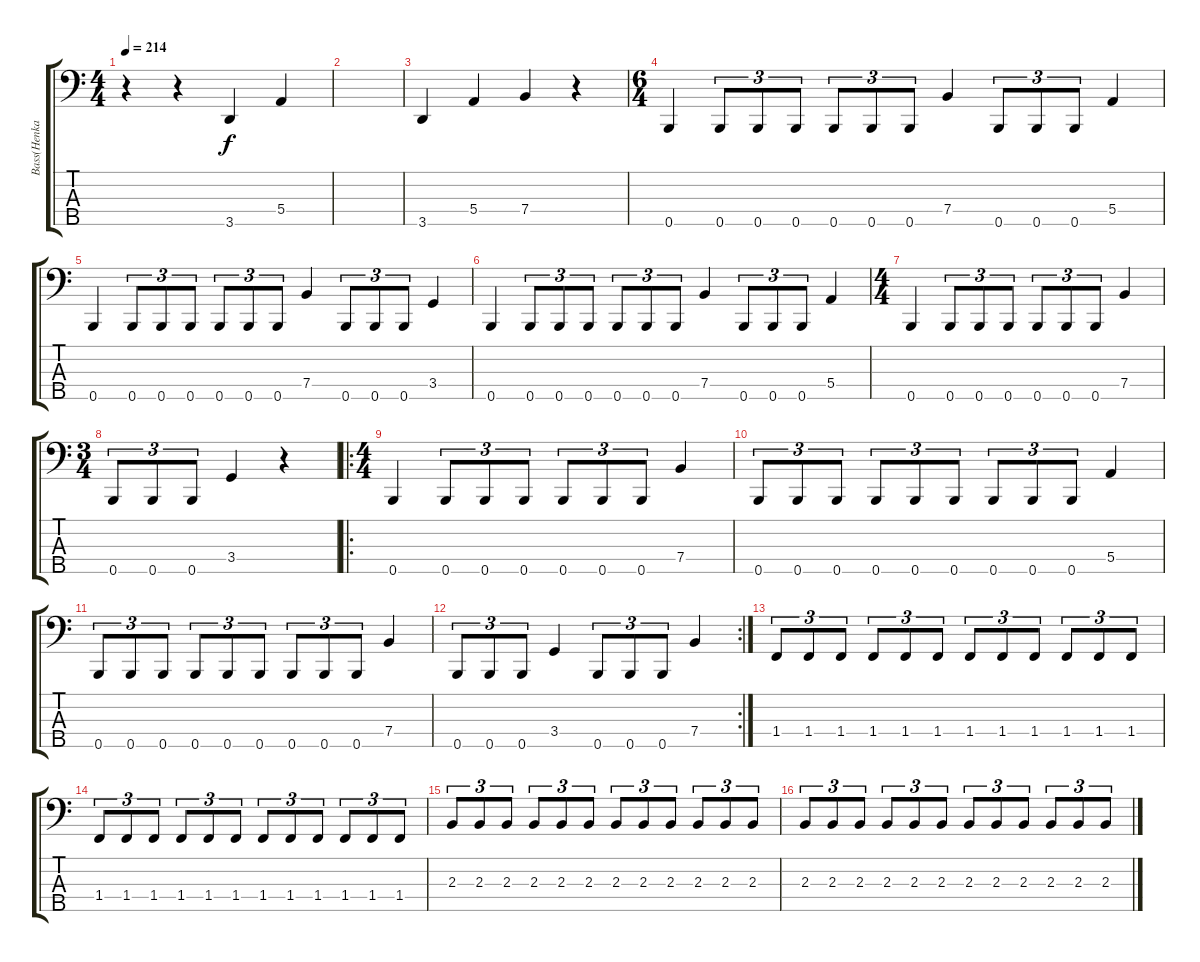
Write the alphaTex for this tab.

\track ("Bass(Henka)" "Bass(Henka") {instrument electricbasspick}
\staff {score tabs}
\tuning (G2 D2 A1 E1 B0) {hide}
\ts (4 4)
\tempo 214
\clef f4
\ks c
r.4{dy f} r.4 3.5.4 5.4.4 |
|
3.5.4 5.4.4 7.4.4 r.4 |
\ts (6 4)
0.5.4 0.5.8{tu (3 2)} 0.5.8{tu (3 2)} 0.5.8{tu (3 2)} 0.5.8{tu (3 2)} 0.5.8{tu (3 2)} 0.5.8{tu (3 2)} 7.4.4 0.5.8{tu (3 2)} 0.5.8{tu (3 2)} 0.5.8{tu (3 2)} 5.4.4 |
0.5.4 0.5.8{tu (3 2)} 0.5.8{tu (3 2)} 0.5.8{tu (3 2)} 0.5.8{tu (3 2)} 0.5.8{tu (3 2)} 0.5.8{tu (3 2)} 7.4.4 0.5.8{tu (3 2)} 0.5.8{tu (3 2)} 0.5.8{tu (3 2)} 3.4.4 |
0.5.4 0.5.8{tu (3 2)} 0.5.8{tu (3 2)} 0.5.8{tu (3 2)} 0.5.8{tu (3 2)} 0.5.8{tu (3 2)} 0.5.8{tu (3 2)} 7.4.4 0.5.8{tu (3 2)} 0.5.8{tu (3 2)} 0.5.8{tu (3 2)} 5.4.4 |
\ts (4 4)
0.5.4 0.5.8{tu (3 2)} 0.5.8{tu (3 2)} 0.5.8{tu (3 2)} 0.5.8{tu (3 2)} 0.5.8{tu (3 2)} 0.5.8{tu (3 2)} 7.4.4 |
\ts (3 4)
0.5.8{tu (3 2)} 0.5.8{tu (3 2)} 0.5.8{tu (3 2)} 3.4.4 r.4 |
\ro
\ts (4 4)
0.5.4 0.5.8{tu (3 2)} 0.5.8{tu (3 2)} 0.5.8{tu (3 2)} 0.5.8{tu (3 2)} 0.5.8{tu (3 2)} 0.5.8{tu (3 2)} 7.4.4 |
0.5.8{tu (3 2)} 0.5.8{tu (3 2)} 0.5.8{tu (3 2)} 0.5.8{tu (3 2)} 0.5.8{tu (3 2)} 0.5.8{tu (3 2)} 0.5.8{tu (3 2)} 0.5.8{tu (3 2)} 0.5.8{tu (3 2)} 5.4.4 |
0.5.8{tu (3 2)} 0.5.8{tu (3 2)} 0.5.8{tu (3 2)} 0.5.8{tu (3 2)} 0.5.8{tu (3 2)} 0.5.8{tu (3 2)} 0.5.8{tu (3 2)} 0.5.8{tu (3 2)} 0.5.8{tu (3 2)} 7.4.4 |
\rc 2
0.5.8{tu (3 2)} 0.5.8{tu (3 2)} 0.5.8{tu (3 2)} 3.4.4 0.5.8{tu (3 2)} 0.5.8{tu (3 2)} 0.5.8{tu (3 2)} 7.4.4 |
1.4.8{tu (3 2)} 1.4.8{tu (3 2)} 1.4.8{tu (3 2)} 1.4.8{tu (3 2)} 1.4.8{tu (3 2)} 1.4.8{tu (3 2)} 1.4.8{tu (3 2)} 1.4.8{tu (3 2)} 1.4.8{tu (3 2)} 1.4.8{tu (3 2)} 1.4.8{tu (3 2)} 1.4.8{tu (3 2)} |
1.4.8{tu (3 2)} 1.4.8{tu (3 2)} 1.4.8{tu (3 2)} 1.4.8{tu (3 2)} 1.4.8{tu (3 2)} 1.4.8{tu (3 2)} 1.4.8{tu (3 2)} 1.4.8{tu (3 2)} 1.4.8{tu (3 2)} 1.4.8{tu (3 2)} 1.4.8{tu (3 2)} 1.4.8{tu (3 2)} |
2.3.8{tu (3 2)} 2.3.8{tu (3 2)} 2.3.8{tu (3 2)} 2.3.8{tu (3 2)} 2.3.8{tu (3 2)} 2.3.8{tu (3 2)} 2.3.8{tu (3 2)} 2.3.8{tu (3 2)} 2.3.8{tu (3 2)} 2.3.8{tu (3 2)} 2.3.8{tu (3 2)} 2.3.8{tu (3 2)} |
2.3.8{tu (3 2)} 2.3.8{tu (3 2)} 2.3.8{tu (3 2)} 2.3.8{tu (3 2)} 2.3.8{tu (3 2)} 2.3.8{tu (3 2)} 2.3.8{tu (3 2)} 2.3.8{tu (3 2)} 2.3.8{tu (3 2)} 2.3.8{tu (3 2)} 2.3.8{tu (3 2)} 2.3.8{tu (3 2)}
